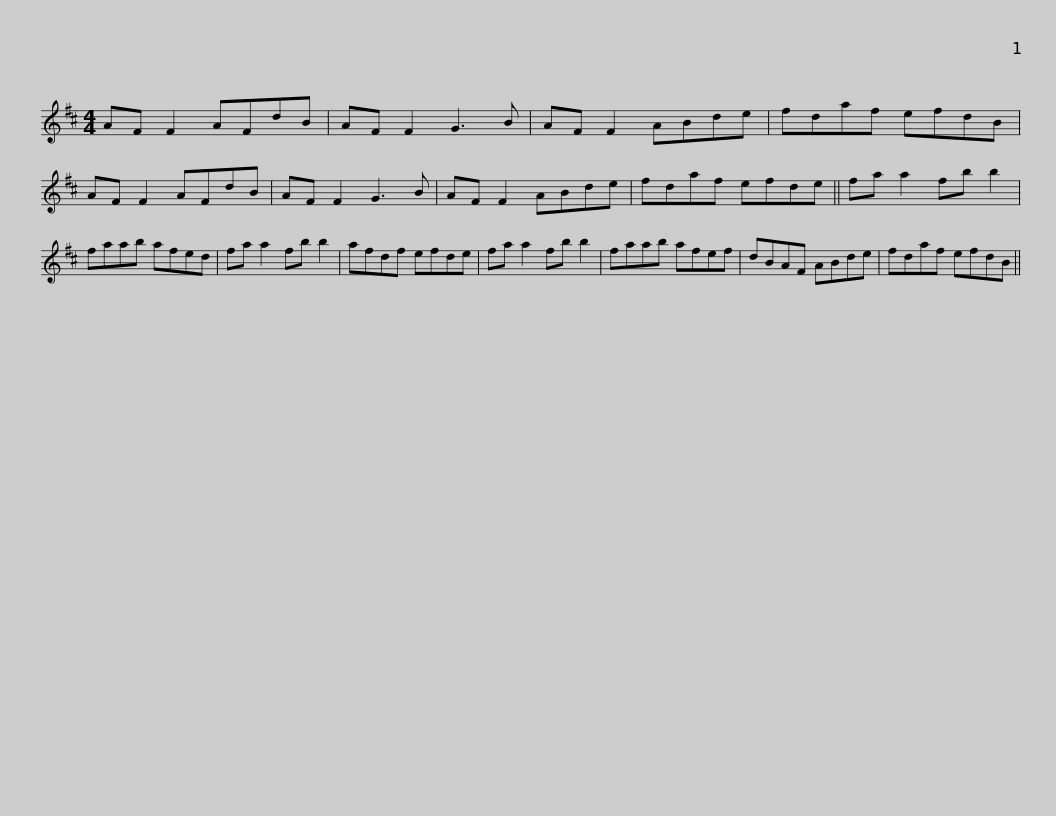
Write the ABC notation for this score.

X:1
L:1/8
M:4/4
I:linebreak $
K:D
V:1 treble
V:1
 AF F2 AFdB | AF F2 G3 B | AF F2 ABde | fdaf efdB | AF F2 AFdB | %5
 AF F2 G3 B |$ AF F2 ABde | fdaf efde || fa a2 fb b2 | faab afed | %10
 fa a2 fb b2 |$ afdf efde | fa a2 fb b2 | faab afef | dBAF ABde | %15
 fdaf efdB || %16
